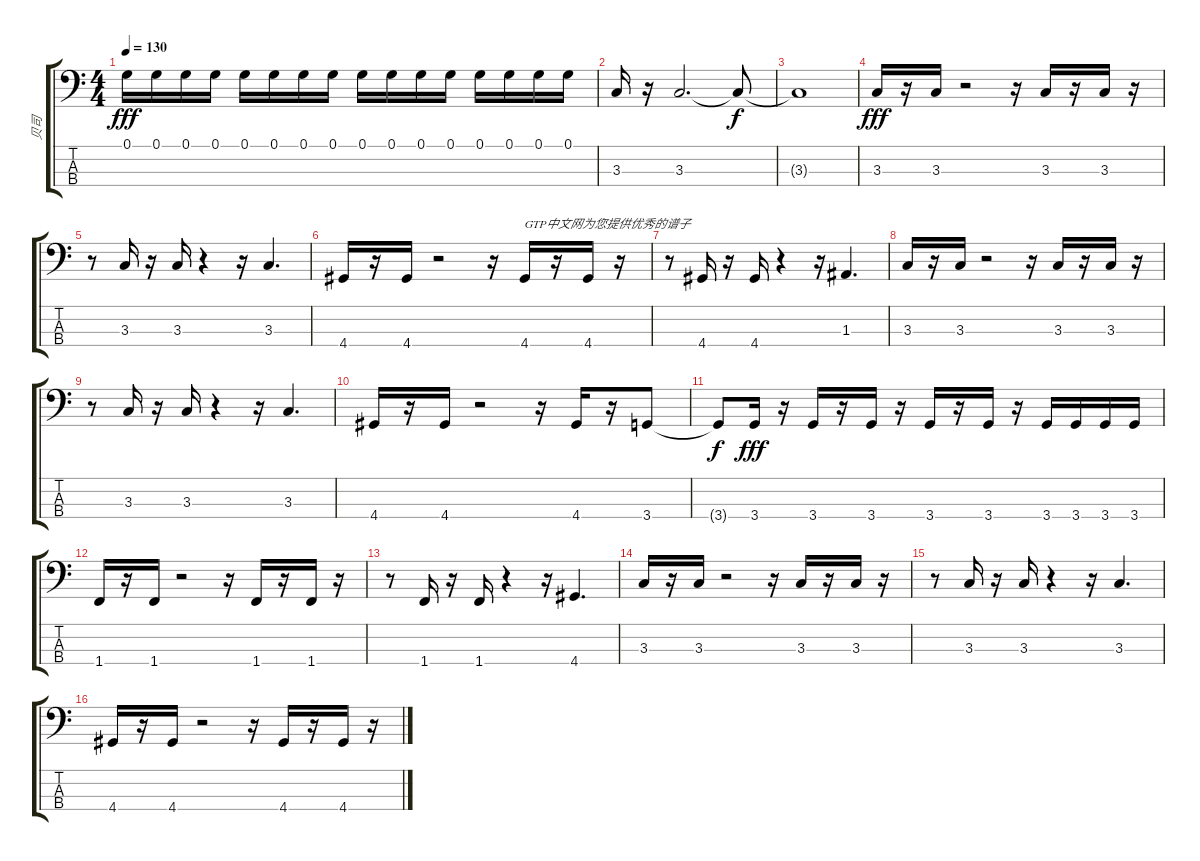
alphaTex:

\track ("贝司" "贝司") {instrument electricbassfinger}
\staff {score tabs}
\tuning (G2 D2 A1 E1) {hide}
\ts (4 4)
\tempo 130
\clef f4
\ks c
0.1.16{dy fff} 0.1.16 0.1.16 0.1.16 0.1.16 0.1.16 0.1.16 0.1.16 0.1.16 0.1.16 0.1.16 0.1.16 0.1.16 0.1.16 0.1.16 0.1.16 |
3.3.16 r.16 3.3.2{d} 3.3{t}.8{dy f} |
3.3{t}.1 |
3.3.16{dy fff} r.16 3.3.16 r.2 r.16 3.3.16 r.16 3.3.16 r.16 |
r.8 3.3.16 r.16 3.3.16 r.4 r.16 3.3.4{d} |
4.4.16 r.16 4.4.16 r.2 r.16 4.4.16{txt "GTP中文网为您提供优秀的谱子"} r.16 4.4.16 r.16 |
r.8 4.4.16 r.16 4.4.16 r.4 r.16 1.3.4{d} |
3.3.16 r.16 3.3.16 r.2 r.16 3.3.16 r.16 3.3.16 r.16 |
r.8 3.3.16 r.16 3.3.16 r.4 r.16 3.3.4{d} |
4.4.16 r.16 4.4.16 r.2 r.16 4.4.16 r.16 3.4.8 |
3.4{t}.8{dy f} 3.4.16{dy fff} r.16 3.4.16 r.16 3.4.16 r.16 3.4.16 r.16 3.4.16 r.16 3.4.16 3.4.16 3.4.16 3.4.16 |
1.4.16 r.16 1.4.16 r.2 r.16 1.4.16 r.16 1.4.16 r.16 |
r.8 1.4.16 r.16 1.4.16 r.4 r.16 4.4.4{d} |
3.3.16 r.16 3.3.16 r.2 r.16 3.3.16 r.16 3.3.16 r.16 |
r.8 3.3.16 r.16 3.3.16 r.4 r.16 3.3.4{d} |
4.4.16 r.16 4.4.16 r.2 r.16 4.4.16 r.16 4.4.16 r.16
